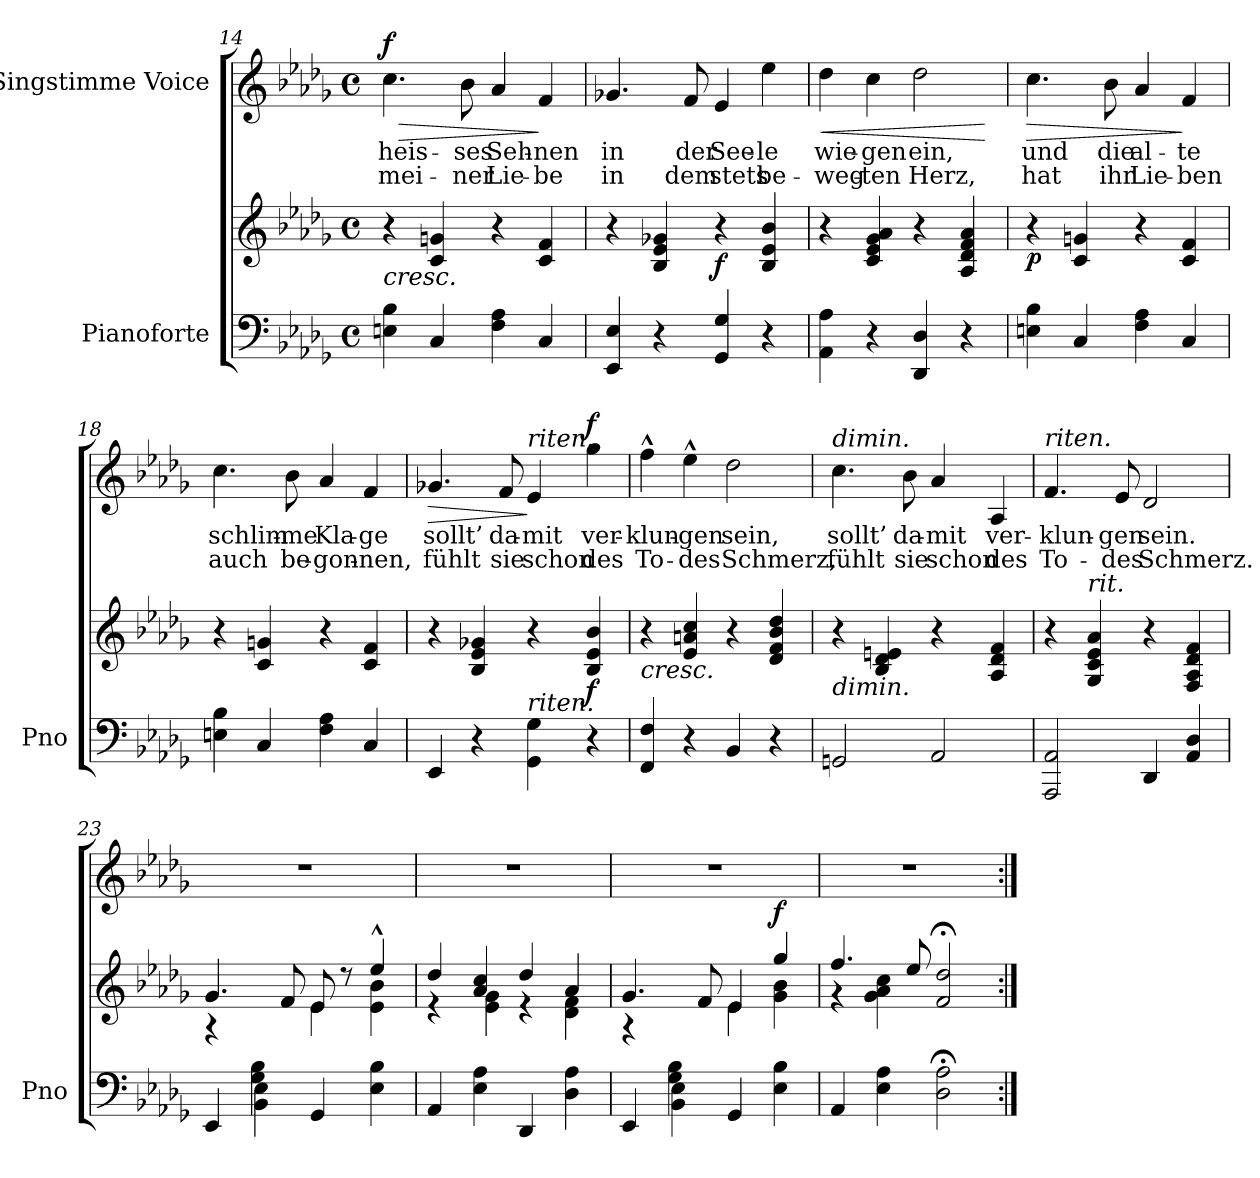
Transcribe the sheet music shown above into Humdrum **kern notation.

**kern	**kern	**dynam	**kern	**text	**text	**dynam
*part2	*part2	*part2	*part1	*part1	*part1	*part1
*staff3	*staff2	*staff2/3	*staff1	*staff1	*staff1	*staff1
*I"Pianoforte	*	*	*I"Singstimme Voice	*	*	*
*I'Pno	*	*	*	*	*	*
*clefF4	*clefG2	*	*clefG2	*	*	*
*k[b-e-a-d-g-]	*k[b-e-a-d-g-]	*	*k[b-e-a-d-g-]	*	*	*
*M4/4	*M4/4	*	*M4/4	*	*	*
*met(c)	*met(c)	*	*met(c)	*	*	*
=14	=14	=14	=14	=14	=14	=14
!	!LO:TX:b:i:t=cresc.	!	!	!	!	!
!	!	!	!	!	!	!LO:HP:b
!	!	!	!	!	!	!LO:DY:n=1:a
4En\ 4B-\	4r	.	4.cc\	heis-	mei-	> f
4C/	4c/ 4gn/	.	.	.	.	.
.	.	.	8b-\	-ses	-ner	.
4F\ 4A-\	4r	.	4a-/	Seh-	Lie-	.
4C/	4c/ 4f/	.	4f/	-nen	-be	]
=15	=15	=15	=15	=15	=15	=15
4EE-/ 4E-/	4r	.	4.g-X/	in	in	.
4r	4B-/ 4e-/ 4g-X/	.	.	.	.	.
.	.	.	8f/	der	dem	.
!	!	!LO:DY:b	!	!	!	!
4GG-/ 4G-/	4r	f	4e-/	See-	stets	.
4r	4B-/ 4e-/ 4b-/	.	4ee-\	-le	be-	.
=16	=16	=16	=16	=16	=16	=16
!	!	!	!	!	!	!LO:HP:b
4AA-\ 4A-\	4r	.	4dd-\	wie-	-weg-	<
4r	4c/ 4e-/ 4g-/ 4a-/	.	4cc\	-gen	-ten	.
4DD-/ 4D-/	4r	.	2dd-\	ein,	Herz,	.
4r	4A-/ 4d-/ 4f/ 4a-/	.	.	.	.	.
.	.	.	.	.	.	[
=17	=17	=17	=17	=17	=17	=17
!	!	!LO:DY:b	!	!	!	!LO:HP:b
4En\ 4B-\	4r	p	4.cc\	und	hat	>
4C/	4c/ 4gn/	.	.	.	.	.
.	.	.	8b-\	die	ihr	.
4F\ 4A-\	4r	.	4a-/	al-	Lie-	.
4C/	4c/ 4f/	.	4f/	-te	-ben	]
=18	=18	=18	=18	=18	=18	=18
4En\ 4B-\	4r	.	4.cc\	schlim-	auch	.
4C/	4c/ 4gn/	.	.	.	.	.
.	.	.	8b-\	-me	be-	.
4F\ 4A-\	4r	.	4a-/	Kla-	-gon-	.
4C/	4c/ 4f/	.	4f/	-ge	-nen,	.
=19	=19	=19	=19	=19	=19	=19
!	!	!	!	!	!	!LO:HP:b
4EE-/	4r	.	4.g-X/	sollt’	fühlt	>
4r	4B-/ 4e-/ 4g-X/	.	.	.	.	.
.	.	.	8f/	da-	sie	.
!	!	!	!LO:TX:i:t=riten.	!	!	!
!LO:TX:i:t=riten.	!	!	!	!	!	!
4GG-\ 4G-\	4r	.	4e-/	-mit	schon	]
!	!	!LO:DY:b	!	!	!	!LO:DY:a
4r	4B-/ 4e-/ 4b-/	f	4gg-\	ver-	des	f
=20	=20	=20	=20	=20	=20	=20
!	!LO:TX:b:i:t=cresc.	!	!	!	!	!
4FF/ 4F/	4r	.	4ff^^\	-klun-	To-	.
4r	4e-/ 4an/ 4cc/	.	4ee-^^\	-gen	-des	.
4BB-/	4r	.	2dd-\	sein,	Schmerz,	.
4r	4d-/ 4f/ 4b-/ 4dd-/	.	.	.	.	.
=21	=21	=21	=21	=21	=21	=21
!	!	!	!LO:TX:a:i:t=dimin.	!	!	!
!	!LO:TX:b:i:t=dimin.	!	!	!	!	!
2GGn/	4r	.	4.cc\	sollt’	fühlt	.
.	4B-/ 4d-/ 4en/	.	.	.	.	.
.	.	.	8b-\	da-	sie	.
2AA-/	4r	.	4a-/	-mit	schon	.
.	4A-/ 4d-/ 4f/	.	4A-/	ver-	des	.
=22	=22	=22	=22	=22	=22	=22
!	!	!	!LO:TX:i:t=riten.	!	!	!
2AAA-/ 2AA-/	4r	.	4.f/	-klun-	To-	.
!	!LO:TX:i:t=rit.	!	!	!	!	!
.	4G-/ 4c/ 4e-/ 4a-/	.	.	.	.	.
.	.	.	8e-/	-gen	-des	.
4DD-/	4r	.	2d-/	sein.	Schmerz.	.
4AA-/ 4D-/	4F/ 4A-/ 4d-/ 4f/	.	.	.	.	.
=23	=23	=23	=23	=23	=23	=23
*^	*^	*	*	*	*	*
4ryy	4EE-/	4.g-/	4r	.	1r	.	.	.
4G-\ 4B-\	4BB-\ 4E-\	.	4ryy	.	.	.	.	.
.	.	8f/	.	.	.	.	.	.
2ryy	4GG-/	8e-/	4e-\	.	.	.	.	.
.	.	8r	.	.	.	.	.	.
.	4E-\ 4B-\	4ee-^^/	4e-\ 4b-\	.	.	.	.	.
*v	*v	*	*	*	*	*	*	*
=24	=24	=24	=24	=24	=24	=24	=24
4AA-/	4dd-/	4r	.	1r	.	.	.
4E-\ 4A-\	4a-/ 4cc/	4e-\ 4g-\	.	.	.	.	.
4DD-/	4dd-/	4r	.	.	.	.	.
4D-\ 4A-\	4a-/	4d-\ 4f\	.	.	.	.	.
=25	=25	=25	=25	=25	=25	=25	=25
*^	*	*	*	*	*	*	*
4ryy	4EE-/	4.g-/	4r	.	1r	.	.	.
4G-\ 4B-\	4BB-\ 4E-\	.	4ryy	.	.	.	.	.
.	.	8f/	.	.	.	.	.	.
2ryy	4GG-/	4e-/	4e-\	.	.	.	.	.
!	!	!	!	!LO:DY:a	!	!	!	!
.	4E-\ 4B-\	4gg-/	4g-\ 4b-\	f	.	.	.	.
*v	*v	*	*	*	*	*	*	*
=26	=26	=26	=26	=26	=26	=26	=26
4AA-/	4.ff/	4r	.	1r	.	.	.
4E-\ 4A-\	.	4g-\ 4a-\ 4cc\	.	.	.	.	.
.	8ee-/	.	.	.	.	.	.
2D-\;< 2A-\;<	2f/;< 2dd-/;<	2ryy	.	.	.	.	.
*	*v	*v	*	*	*	*	*
=:|!	=:|!	=:|!	=:|!	=:|!	=:|!	=:|!
*-	*-	*-	*-	*-	*-	*-
